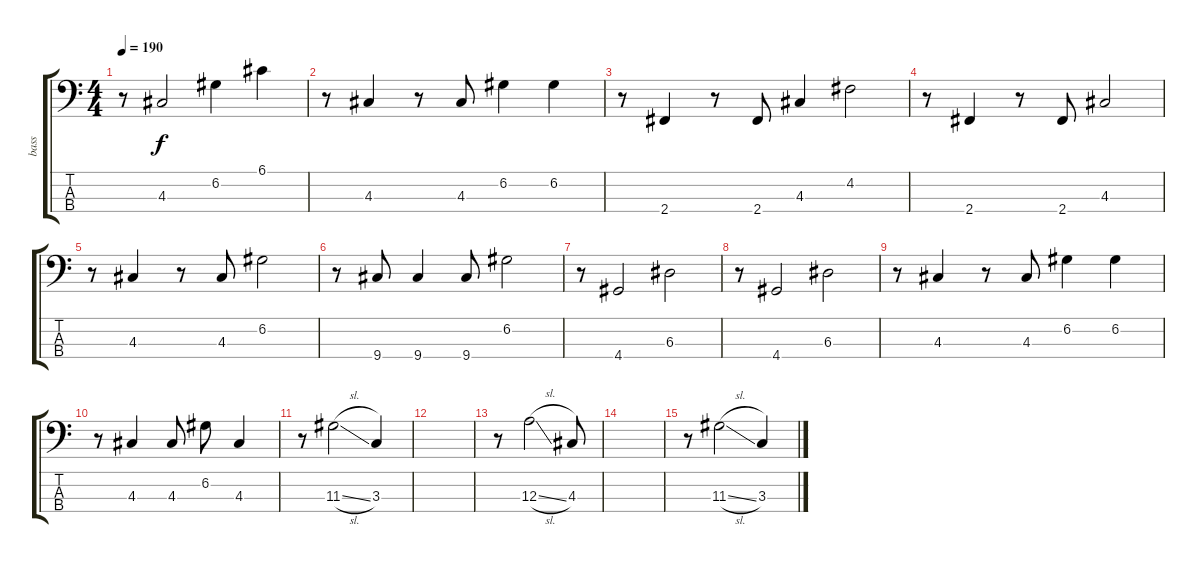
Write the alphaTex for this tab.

\track ("bass" "bass") {instrument electricbassfinger}
\staff {score tabs}
\tuning (G2 D2 A1 E1) {hide}
\ts (4 4)
\tempo 190
\clef f4
\ks c
r.8{dy f} 4.3.2 6.2.4 6.1.4 |
r.8 4.3.4 r.8 4.3.8 6.2.4 6.2.4 |
r.8 2.4.4 r.8 2.4.8 4.3.4 4.2.2 |
r.8 2.4.4 r.8 2.4.8 4.3.2 |
r.8 4.3.4 r.8 4.3.8 6.2.2 |
r.8 9.4.8 9.4.4 9.4.8 6.2.2 |
r.8 4.4.2 6.3.2 |
r.8 4.4.2 6.3.2 |
r.8 4.3.4 r.8 4.3.8 6.2.4 6.2.4 |
r.8 4.3.4 4.3.8 6.2.8 4.3.4 |
r.8 11.3{sl}.2 3.3.4 |
|
r.8 12.3{sl}.2 4.3.8 |
|
r.8 11.3{sl}.2 3.3.4
